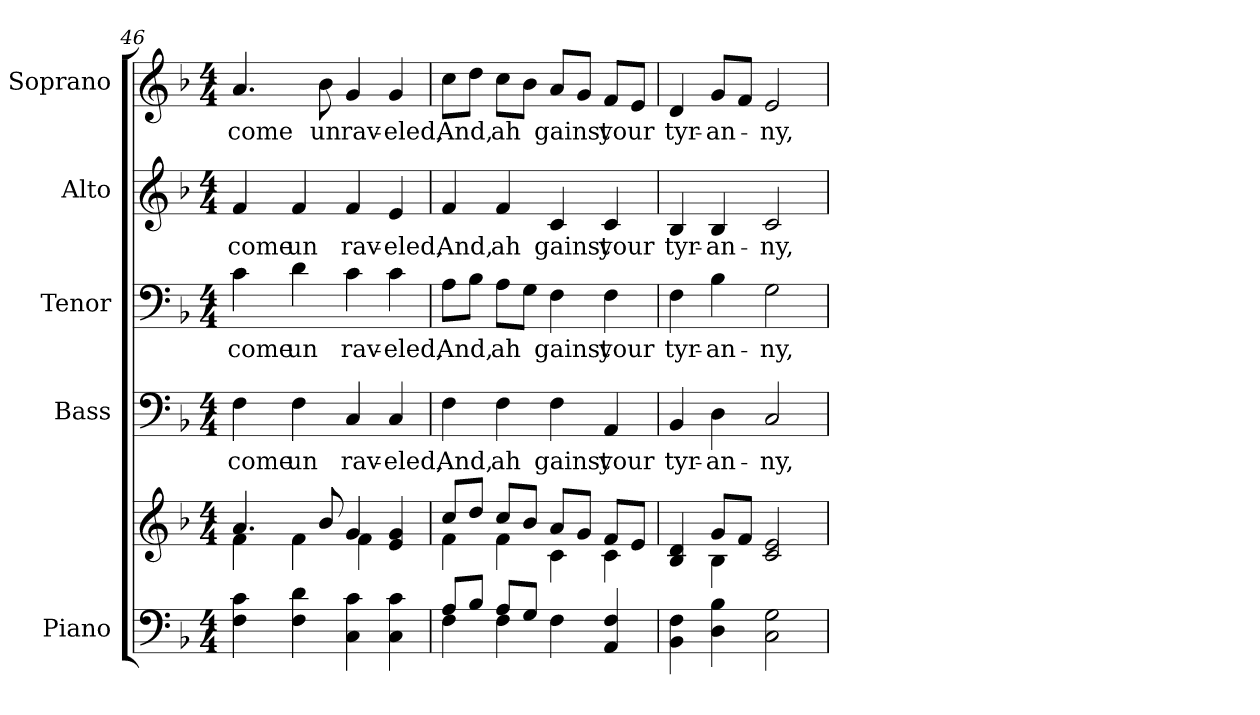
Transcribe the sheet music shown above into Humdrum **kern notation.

**kern	**kern	**kern	**text	**kern	**text	**kern	**text	**kern	**text
*part5	*part5	*part4	*part4	*part3	*part3	*part2	*part2	*part1	*part1
*staff6	*staff5	*staff4	*staff4	*staff3	*staff3	*staff2	*staff2	*staff1	*staff1
*I"Piano	*	*I"Bass	*	*I"Tenor	*	*I"Alto	*	*I"Soprano	*
*I'Pno.	*	*I'B.	*	*I'T.	*	*I'A.	*	*I'S.	*
*clefF4	*clefG2	*clefF4	*	*clefF4	*	*clefG2	*	*clefG2	*
*k[b-]	*k[b-]	*k[b-]	*	*k[b-]	*	*k[b-]	*	*k[b-]	*
*F:	*F:	*F:	*	*F:	*	*F:	*	*F:	*
*M4/4	*M4/4	*M4/4	*	*M4/4	*	*M4/4	*	*M4/4	*
=46	=46	=46	=46	=46	=46	=46	=46	=46	=46
*	*^	*	*	*	*	*	*	*	*
!	!	!	!	!LO:LY:b:color=#000000	!	!	!	!	!	!
!	!	!	!	!	!	!LO:LY:b:color=#000000	!	!	!	!
!	!	!	!	!	!	!	!	!LO:LY:b:color=#000000	!	!
!	!	!	!	!	!	!	!	!	!	!LO:LY:b:color=#000000
4Fi\ 4ci	4.ai/	4fi\	4Fi\	come	4ci\	come	4fi/	come	4.ai/	come
!	!	!	!	!LO:LY:b:color=#000000	!	!	!	!	!	!
!	!	!	!	!	!	!LO:LY:b:color=#000000	!	!	!	!
!	!	!	!	!	!	!	!	!LO:LY:b:color=#000000	!	!
4Fi\ 4di	.	4fi\	4Fi\	un	4di\	un	4fi/	un	.	.
!	!	!	!	!	!	!	!	!	!	!LO:LY:b:color=#000000
.	8b-i/	.	.	.	.	.	.	.	8b-i\	un
!	!	!	!	!LO:LY:b:color=#000000	!	!	!	!	!	!
!	!	!	!	!	!	!LO:LY:b:color=#000000	!	!	!	!
!	!	!	!	!	!	!	!	!LO:LY:b:color=#000000	!	!
!	!	!	!	!	!	!	!	!	!	!LO:LY:b:color=#000000
4Ci\ 4ci	4gi/	4fi\	4Ci/	rav-	4ci\	rav-	4fi/	rav-	4gi/	rav-
!	!	!	!	!LO:LY:b:color=#000000	!	!	!	!	!	!
!	!	!	!	!	!	!LO:LY:b:color=#000000	!	!	!	!
!	!	!	!	!	!	!	!	!LO:LY:b:color=#000000	!	!
!	!	!	!	!	!	!	!	!	!	!LO:LY:b:color=#000000
4Ci\ 4ci	4ei/ 4gi	4ryy	4Ci/	-eled,	4ci\	-eled,	4ei/	-eled,	4gi/	-eled,
!!LO:PB:g=z
=47	=47	=47	=47	=47	=47	=47	=47	=47	=47	=47
*^	*	*	*	*	*	*	*	*	*	*
!	!	!	!	!	!LO:LY:b:color=#000000	!	!	!	!	!	!
!	!	!	!	!	!	!	!LO:LY:b:color=#000000	!	!	!	!
!	!	!	!	!	!	!	!	!	!LO:LY:b:color=#000000	!	!
!	!	!	!	!	!	!	!	!	!	!	!LO:LY:b:color=#000000
8Ai/L	4Fi\	8cci/L	4fi\	4Fi\	And,	8Ai\L	And,	4fi/	And,	8cci\L	And,
8B-i/J	.	8ddi/J	.	.	.	8B-i\J	.	.	.	8ddi\J	.
!	!	!	!	!	!LO:LY:b:color=#000000	!	!	!	!	!	!
!	!	!	!	!	!	!	!LO:LY:b:color=#000000	!	!	!	!
!	!	!	!	!	!	!	!	!	!LO:LY:b:color=#000000	!	!
!	!	!	!	!	!	!	!	!	!	!	!LO:LY:b:color=#000000
8Ai/L	4Fi\	8cci/L	4fi\	4Fi\	ah	8Ai\L	ah	4fi/	ah	8cci\L	ah
8Gi/J	.	8b-i/J	.	.	.	8Gi\J	.	.	.	8b-i\J	.
!	!	!	!	!	!LO:LY:b:color=#000000	!	!	!	!	!	!
!	!	!	!	!	!	!	!LO:LY:b:color=#000000	!	!	!	!
!	!	!	!	!	!	!	!	!	!LO:LY:b:color=#000000	!	!
!	!	!	!	!	!	!	!	!	!	!	!LO:LY:b:color=#000000
4Fi\	2ryy	8ai/L	4ci\	4Fi\	gainst	4Fi\	gainst	4ci/	gainst	8ai/L	gainst
.	.	8gi/J	.	.	.	.	.	.	.	8gi/J	.
!	!	!	!	!	!LO:LY:b:color=#000000	!	!	!	!	!	!
!	!	!	!	!	!	!	!LO:LY:b:color=#000000	!	!	!	!
!	!	!	!	!	!	!	!	!	!LO:LY:b:color=#000000	!	!
!	!	!	!	!	!	!	!	!	!	!	!LO:LY:b:color=#000000
4AAi/ 4Fi	.	8fi/L	4ci\	4AAi/	your	4Fi\	your	4ci/	your	8fi/L	your
.	.	8ei/J	.	.	.	.	.	.	.	8ei/J	.
*v	*v	*	*	*	*	*	*	*	*	*	*
=48	=48	=48	=48	=48	=48	=48	=48	=48	=48	=48
!	!	!	!	!LO:LY:b:color=#000000	!	!	!	!	!	!
!	!	!	!	!	!	!LO:LY:b:color=#000000	!	!	!	!
!	!	!	!	!	!	!	!	!LO:LY:b:color=#000000	!	!
!	!	!	!	!	!	!	!	!	!	!LO:LY:b:color=#000000
4BB-i\ 4Fi	4B-i/ 4di	4ryy	4BB-i/	tyr-	4Fi\	tyr-	4B-i/	tyr-	4di/	tyr-
!	!	!	!	!LO:LY:b:color=#000000	!	!	!	!	!	!
!	!	!	!	!	!	!LO:LY:b:color=#000000	!	!	!	!
!	!	!	!	!	!	!	!	!LO:LY:b:color=#000000	!	!
!	!	!	!	!	!	!	!	!	!	!LO:LY:b:color=#000000
4Di\ 4B-i	8gi/L	4B-i\	4Di\	-an-	4B-i\	-an-	4B-i/	-an-	8gi/L	-an-
.	8fi/J	.	.	.	.	.	.	.	8fi/J	.
!	!	!	!	!LO:LY:b:color=#000000	!	!	!	!	!	!
!	!	!	!	!	!	!LO:LY:b:color=#000000	!	!	!	!
!	!	!	!	!	!	!	!	!LO:LY:b:color=#000000	!	!
!	!	!	!	!	!	!	!	!	!	!LO:LY:b:color=#000000
2Ci\ 2Gi	2ci/ 2ei	2ryy	2Ci/	-ny,	2Gi\	-ny,	2ci/	-ny,	2ei/	-ny,
*	*v	*v	*	*	*	*	*	*	*	*
=	=	=	=	=	=	=	=	=	=
*-	*-	*-	*-	*-	*-	*-	*-	*-	*-
